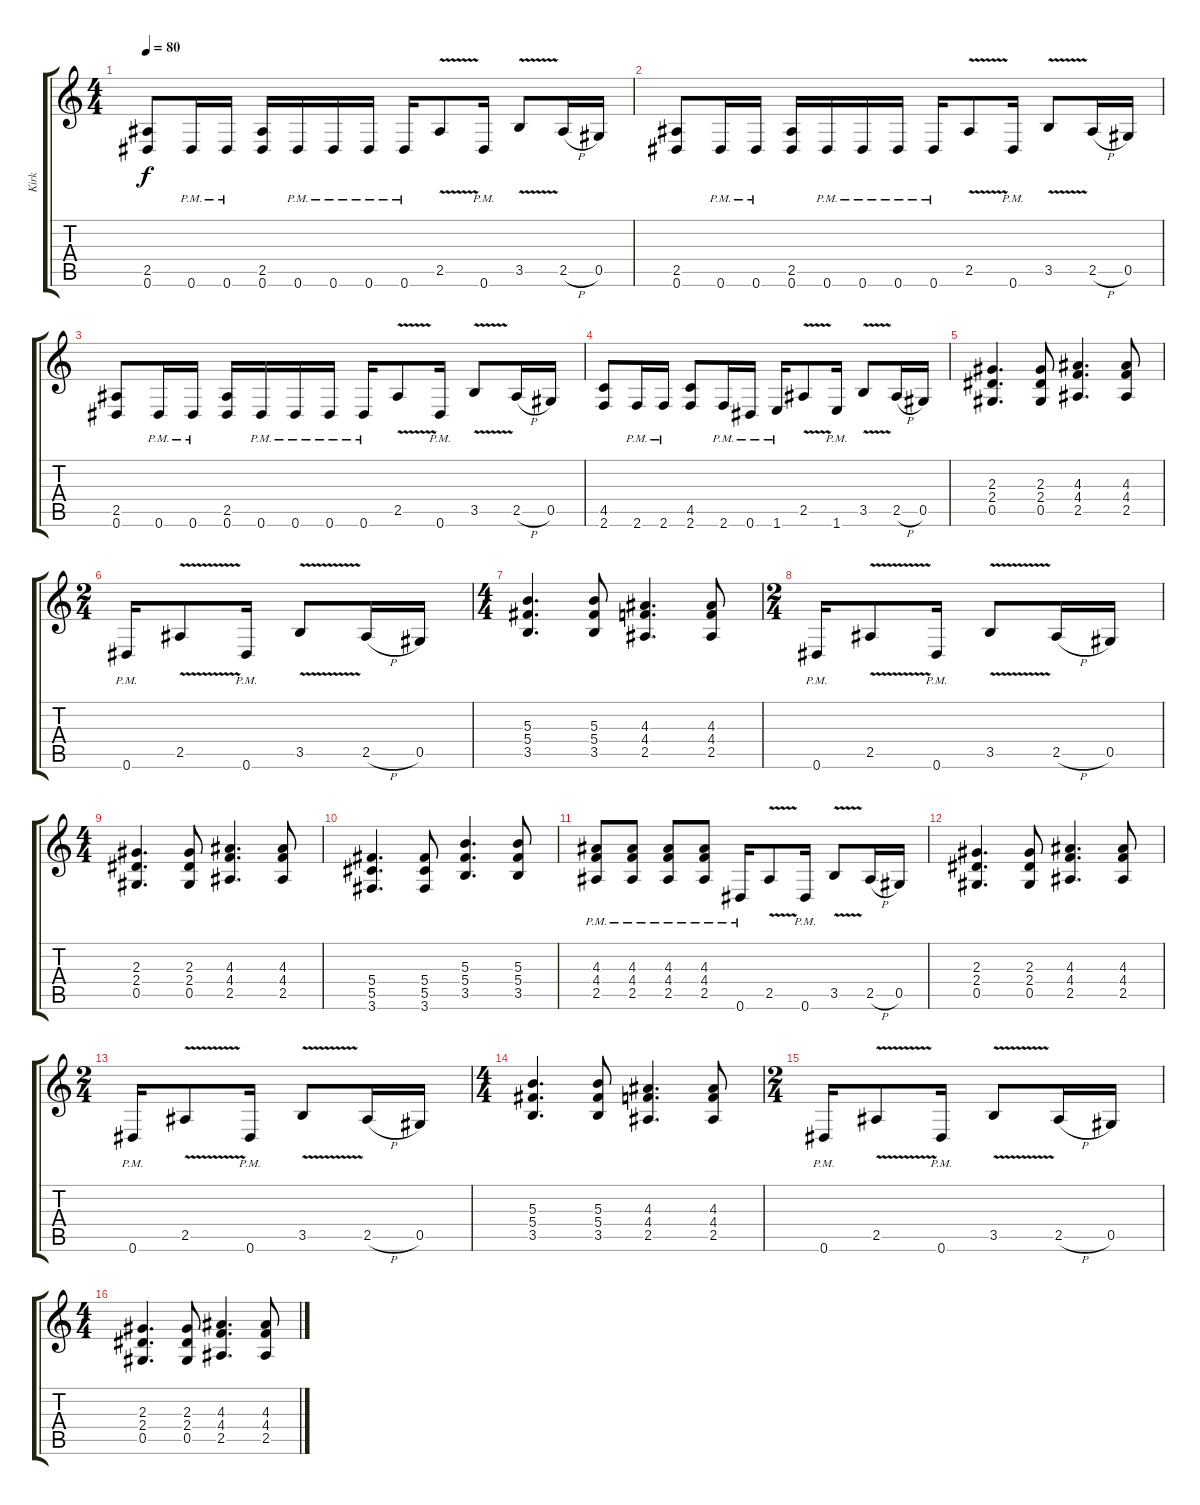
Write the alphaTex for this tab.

\track ("Kirk" "Kirk") {instrument distortionguitar}
\staff {score tabs}
\tuning (Eb4 Bb3 Gb3 Db3 Ab2 Eb2) {hide}
\ts (4 4)
\tempo 80
\clef g2
\ks c
(2.5 0.6).8{dy f} 0.6{pm}.16 0.6{pm}.16 (2.5 0.6).16 0.6{pm}.16 0.6{pm}.16 0.6{pm}.16 0.6{pm}.16 2.5{v}.8 0.6{pm}.16 3.5{v}.8 2.5{h}.16 0.5.16 |
(2.5 0.6).8 0.6{pm}.16 0.6{pm}.16 (2.5 0.6).16 0.6{pm}.16 0.6{pm}.16 0.6{pm}.16 0.6{pm}.16 2.5{v}.8 0.6{pm}.16 3.5{v}.8 2.5{h}.16 0.5.16 |
(2.5 0.6).8 0.6{pm}.16 0.6{pm}.16 (2.5 0.6).16 0.6{pm}.16 0.6{pm}.16 0.6{pm}.16 0.6{pm}.16 2.5{v}.8 0.6{pm}.16 3.5{v}.8 2.5{h}.16 0.5.16 |
(4.5 2.6).8 2.6{pm}.16 2.6{pm}.16 (4.5 2.6).8 2.6{pm}.16 0.6{pm}.16 1.6{pm}.16 2.5{v}.8 1.6{pm}.16 3.5{v}.8 2.5{h}.16 0.5.16 |
(2.3 2.4 0.5).4{d} (2.3 2.4 0.5).8 (4.3 4.4 2.5).4{d} (4.3 4.4 2.5).8 |
\ts (2 4)
0.6{pm}.16 2.5{v}.8 0.6{pm}.16 3.5{v}.8 2.5{h}.16 0.5.16 |
\ts (4 4)
(5.3 5.4 3.5).4{d} (5.3 5.4 3.5).8 (4.3 4.4 2.5).4{d} (4.3 4.4 2.5).8 |
\ts (2 4)
0.6{pm}.16 2.5{v}.8 0.6{pm}.16 3.5{v}.8 2.5{h}.16 0.5.16 |
\ts (4 4)
(2.3 2.4 0.5).4{d} (2.3 2.4 0.5).8 (4.3 4.4 2.5).4{d} (4.3 4.4 2.5).8 |
(5.4 5.5 3.6).4{d} (5.4 5.5 3.6).8 (5.3 5.4 3.5).4{d} (5.3 5.4 3.5).8 |
(4.3{pm} 4.4{pm} 2.5{pm}).8 (4.3{pm} 4.4{pm} 2.5{pm}).8 (4.3{pm} 4.4{pm} 2.5{pm}).8 (4.3{pm} 4.4{pm} 2.5{pm}).8 0.6{pm}.16 2.5{v}.8 0.6{pm}.16 3.5{v}.8 2.5{h}.16 0.5.16 |
(2.3 2.4 0.5).4{d} (2.3 2.4 0.5).8 (4.3 4.4 2.5).4{d} (4.3 4.4 2.5).8 |
\ts (2 4)
0.6{pm}.16 2.5{v}.8 0.6{pm}.16 3.5{v}.8 2.5{h}.16 0.5.16 |
\ts (4 4)
(5.3 5.4 3.5).4{d} (5.3 5.4 3.5).8 (4.3 4.4 2.5).4{d} (4.3 4.4 2.5).8 |
\ts (2 4)
0.6{pm}.16 2.5{v}.8 0.6{pm}.16 3.5{v}.8 2.5{h}.16 0.5.16 |
\ts (4 4)
(2.3 2.4 0.5).4{d} (2.3 2.4 0.5).8 (4.3 4.4 2.5).4{d} (4.3 4.4 2.5).8
